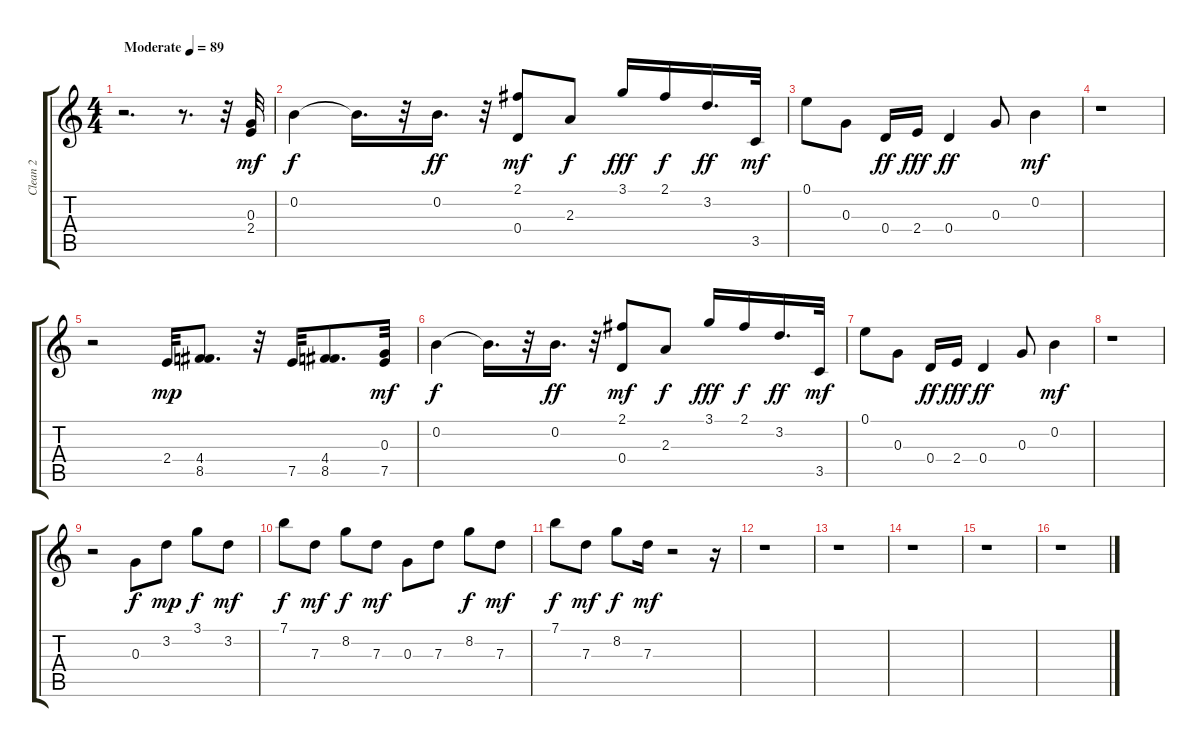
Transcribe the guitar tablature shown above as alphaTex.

\track ("Clean 2" "Clean 2") {instrument acousticguitarsteel}
\staff {score tabs}
\tuning (E4 B3 G3 D3 A2 E2) {hide}
\ts (4 4)
\tempo (89 "Moderate")
\clef g2
\ks c
r.2{d dy mf instrument acousticguitarsteel} r.8{d} r.32 (0.3 2.4).32 |
0.2.4{dy f} 0.2{t}.16{d} r.32 0.2.16{d dy ff} r.32 (2.1 0.4).8{dy mf} 2.3.8{dy f} 3.1.16{dy fff} 2.1.16{dy f} 3.2.16{d dy ff} 3.5.32{dy mf} |
0.1.8 0.3.8 0.4.16{dy ff} 2.4.16{dy fff} 0.4.4{dy ff} 0.3.8 0.2.4{dy mf} |
r.1 |
r.2 2.4.32{dy mp} (4.4 8.5).8{d} r.32 7.5.32 (4.4 8.5).8{d} (0.3 7.5).32{dy mf} |
0.2.4{dy f} 0.2{t}.16{d} r.32 0.2.16{d dy ff} r.32 (2.1 0.4).8{dy mf} 2.3.8{dy f} 3.1.16{dy fff} 2.1.16{dy f} 3.2.16{d dy ff} 3.5.32{dy mf} |
0.1.8 0.3.8 0.4.16{dy ff} 2.4.16{dy fff} 0.4.4{dy ff} 0.3.8 0.2.4{dy mf} |
r.1 |
r.2 0.3.8{dy f} 3.2.8{dy mp} 3.1.8{dy f} 3.2.8{dy mf} |
7.1.8{dy f} 7.3.8{dy mf} 8.2.8{dy f} 7.3.8{dy mf} 0.3.8 7.3.8 8.2.8{dy f} 7.3.8{dy mf} |
7.1.8{dy f} 7.3.8{dy mf} 8.2.8{dy f} 7.3.16{dy mf} r.2 r.16 |
r.1 |
r.1 |
r.1 |
r.1 |
r.1
